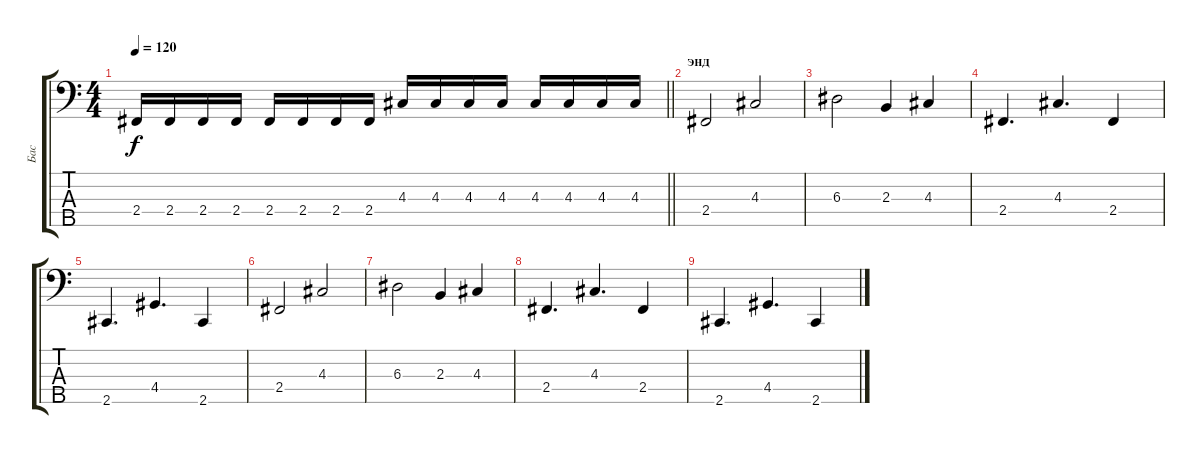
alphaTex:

\track ("Бас" "Бас") {instrument electricbasspick}
\staff {score tabs}
\tuning (G2 D2 A1 E1 B0) {hide}
\ts (4 4)
\tempo 120
\clef f4
\barLineRight lightlight
\ks c
2.4.16{dy f} 2.4.16 2.4.16 2.4.16 2.4.16 2.4.16 2.4.16 2.4.16 4.3.16 4.3.16 4.3.16 4.3.16 4.3.16 4.3.16 4.3.16 4.3.16 |
\section ("" "энд")
2.4.2 4.3.2 |
6.3.2 2.3.4 4.3.4 |
2.4.4{d} 4.3.4{d} 2.4.4 |
2.5.4{d} 4.4.4{d} 2.5.4 |
2.4.2 4.3.2 |
6.3.2 2.3.4 4.3.4 |
2.4.4{d} 4.3.4{d} 2.4.4 |
2.5.4{d} 4.4.4{d} 2.5.4
